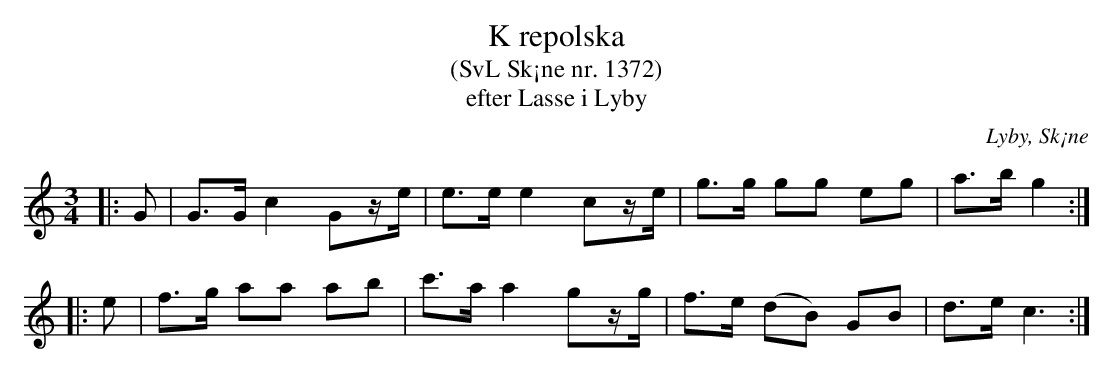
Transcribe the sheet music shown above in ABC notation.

X:1
T:K repolska
T:(SvL Sk¡ne nr. 1372)
T:efter Lasse i Lyby
O:Lyby, Sk¡ne
M:3/4
L:1/16
K:C
|:G2|G3G c4 G2ze | e3e e4 c2ze | g3g g2g2 e2g2 | a3b g4 :|
|: e2 | f3g a2a2 a2b2|c'3a a4 g2zg|f3e (d2B2) G2B2|d3e c6:|
